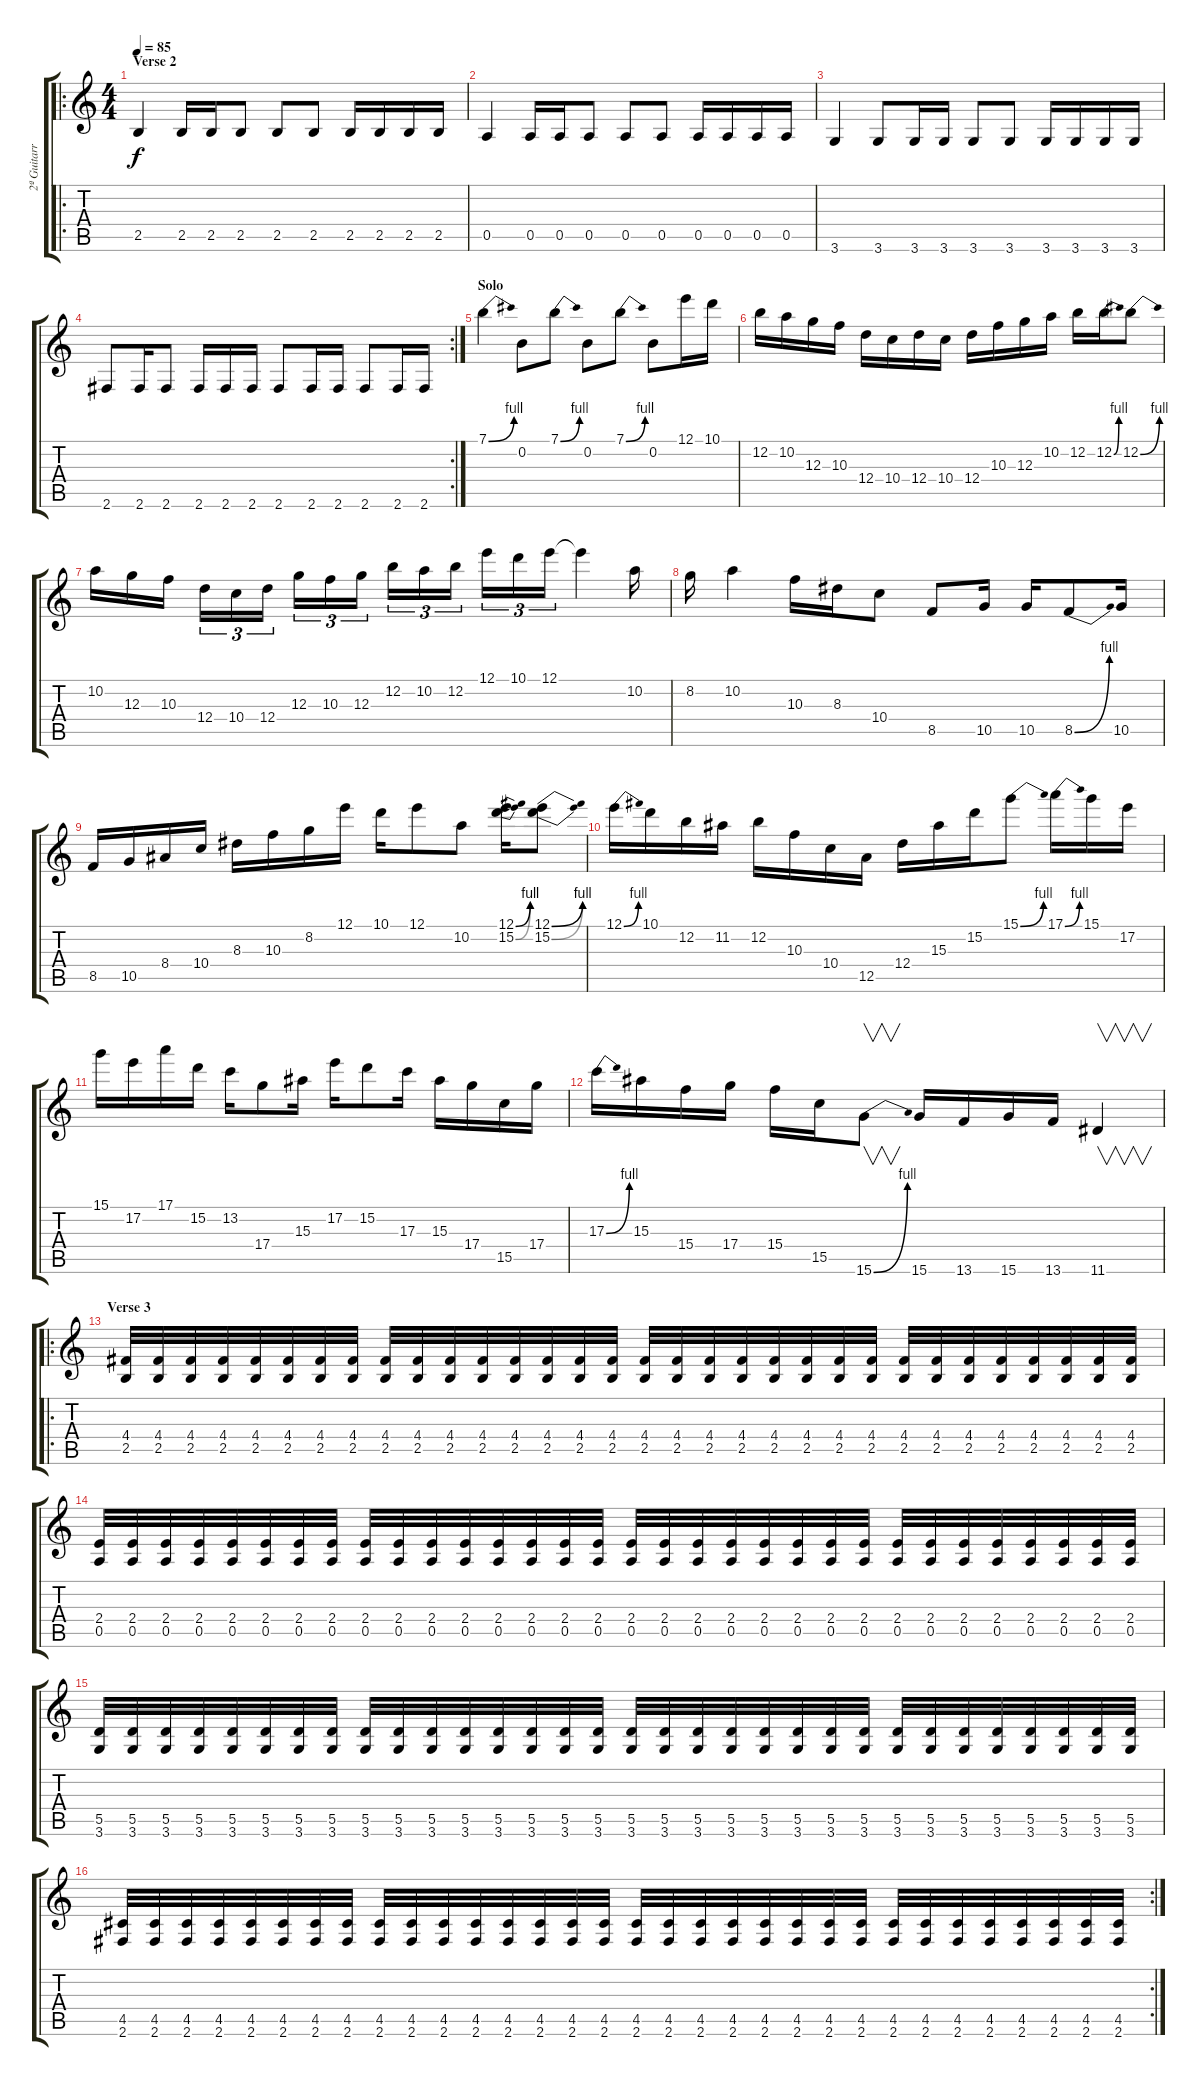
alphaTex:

\track ("2ª Guitarra" "2ª Guitarr") {instrument distortionguitar}
\staff {score tabs}
\tuning (E4 B3 G3 D3 A2 E2) {hide}
\ro
\ts (4 4)
\section ("" "Verse 2")
\tempo 85
\clef g2
\ks c
2.5.4{dy f} 2.5.16 2.5.16 2.5.8 2.5.8 2.5.8 2.5.16 2.5.16 2.5.16 2.5.16 |
0.5.4 0.5.16 0.5.16 0.5.8 0.5.8 0.5.8 0.5.16 0.5.16 0.5.16 0.5.16 |
3.6.4 3.6.8 3.6.16 3.6.16 3.6.8 3.6.8 3.6.16 3.6.16 3.6.16 3.6.16 |
\rc 2
2.6.8 2.6.16 2.6.8 2.6.16 2.6.16 2.6.16 2.6.8 2.6.16 2.6.16 2.6.8 2.6.16 2.6.16 |
\section ("" "Solo")
7.1{be (bend 0 0 60 4)}.4 0.2.8 7.1{be (bend 0 0 60 4)}.8 0.2.8 7.1{be (bend 0 0 60 4)}.8 0.2.8 12.1.16 10.1.16 |
12.2.16 10.2.16 12.3.16 10.3.16 12.4.16 10.4.16 12.4.16 10.4.16 12.4.16 10.3.16 12.3.16 10.2.16 12.2.16 12.2{be (bend 0 0 60 4)}.16 12.2{be (bend 0 0 60 4)}.8 |
10.2.16 12.3.16 10.3.16 12.4.16{tu (3 2)} 10.4.16{tu (3 2)} 12.4.16{tu (3 2)} 12.3.16{tu (3 2)} 10.3.16{tu (3 2)} 12.3.16{tu (3 2)} 12.2.16{tu (3 2)} 10.2.16{tu (3 2)} 12.2.16{tu (3 2)} 12.1.16{tu (3 2)} 10.1.16{tu (3 2)} 12.1.16{tu (3 2)} 12.1{t}.4 10.2.16 |
8.2.16 10.2.4 10.3.16 8.3.16 10.4.8 8.5.8 10.5.16 10.5.16 8.5{be (bend 0 0 60 4)}.8 10.5.16 |
8.5.16 10.5.16 8.4.16 10.4.16 8.3.16 10.3.16 8.2.16 12.1.16 10.1.16 12.1.8 10.2.8 (12.1{be (bend 0 0 60 4)} 15.2{be (bend 0 0 60 4)}).16 (12.1{be (bend 0 0 60 4)} 15.2{be (bend 0 0 60 4)}).8 |
12.1{be (bend 0 0 60 4)}.16 10.1.16 12.2.16 11.2.16 12.2.16 10.3.16 10.4.16 12.5.16 12.4.16 15.3.16 15.2.16 15.1{be (bend 0 0 60 4)}.8 17.1{be (bend 0 0 60 4)}.16 15.1.16 17.2.16 |
15.1.16 17.2.16 17.1.16 15.2.16 13.2.16 17.4.8 15.3.16 17.2.16 15.2.8 17.3.16 15.3.16 17.4.16 15.5.16 17.4.16 |
17.3{be (bend 0 0 60 4)}.16 15.3.16 15.4.16 17.4.16 15.4.16 15.5.16 15.6{be (bend 0 0 60 4)}.8{v} 15.6.16 13.6.16 15.6.16 13.6.16 11.6.4{v} |
\ro
\section ("" "Verse 3")
(4.4 2.5).32 (4.4 2.5).32 (4.4 2.5).32 (4.4 2.5).32 (4.4 2.5).32 (4.4 2.5).32 (4.4 2.5).32 (4.4 2.5).32 (4.4 2.5).32 (4.4 2.5).32 (4.4 2.5).32 (4.4 2.5).32 (4.4 2.5).32 (4.4 2.5).32 (4.4 2.5).32 (4.4 2.5).32 (4.4 2.5).32 (4.4 2.5).32 (4.4 2.5).32 (4.4 2.5).32 (4.4 2.5).32 (4.4 2.5).32 (4.4 2.5).32 (4.4 2.5).32 (4.4 2.5).32 (4.4 2.5).32 (4.4 2.5).32 (4.4 2.5).32 (4.4 2.5).32 (4.4 2.5).32 (4.4 2.5).32 (4.4 2.5).32 |
(2.4 0.5).32 (2.4 0.5).32 (2.4 0.5).32 (2.4 0.5).32 (2.4 0.5).32 (2.4 0.5).32 (2.4 0.5).32 (2.4 0.5).32 (2.4 0.5).32 (2.4 0.5).32 (2.4 0.5).32 (2.4 0.5).32 (2.4 0.5).32 (2.4 0.5).32 (2.4 0.5).32 (2.4 0.5).32 (2.4 0.5).32 (2.4 0.5).32 (2.4 0.5).32 (2.4 0.5).32 (2.4 0.5).32 (2.4 0.5).32 (2.4 0.5).32 (2.4 0.5).32 (2.4 0.5).32 (2.4 0.5).32 (2.4 0.5).32 (2.4 0.5).32 (2.4 0.5).32 (2.4 0.5).32 (2.4 0.5).32 (2.4 0.5).32 |
(5.5 3.6).32 (5.5 3.6).32 (5.5 3.6).32 (5.5 3.6).32 (5.5 3.6).32 (5.5 3.6).32 (5.5 3.6).32 (5.5 3.6).32 (5.5 3.6).32 (5.5 3.6).32 (5.5 3.6).32 (5.5 3.6).32 (5.5 3.6).32 (5.5 3.6).32 (5.5 3.6).32 (5.5 3.6).32 (5.5 3.6).32 (5.5 3.6).32 (5.5 3.6).32 (5.5 3.6).32 (5.5 3.6).32 (5.5 3.6).32 (5.5 3.6).32 (5.5 3.6).32 (5.5 3.6).32 (5.5 3.6).32 (5.5 3.6).32 (5.5 3.6).32 (5.5 3.6).32 (5.5 3.6).32 (5.5 3.6).32 (5.5 3.6).32 |
\rc 2
(4.5 2.6).32 (4.5 2.6).32 (4.5 2.6).32 (4.5 2.6).32 (4.5 2.6).32 (4.5 2.6).32 (4.5 2.6).32 (4.5 2.6).32 (4.5 2.6).32 (4.5 2.6).32 (4.5 2.6).32 (4.5 2.6).32 (4.5 2.6).32 (4.5 2.6).32 (4.5 2.6).32 (4.5 2.6).32 (4.5 2.6).32 (4.5 2.6).32 (4.5 2.6).32 (4.5 2.6).32 (4.5 2.6).32 (4.5 2.6).32 (4.5 2.6).32 (4.5 2.6).32 (4.5 2.6).32 (4.5 2.6).32 (4.5 2.6).32 (4.5 2.6).32 (4.5 2.6).32 (4.5 2.6).32 (4.5 2.6).32 (4.5 2.6).32
